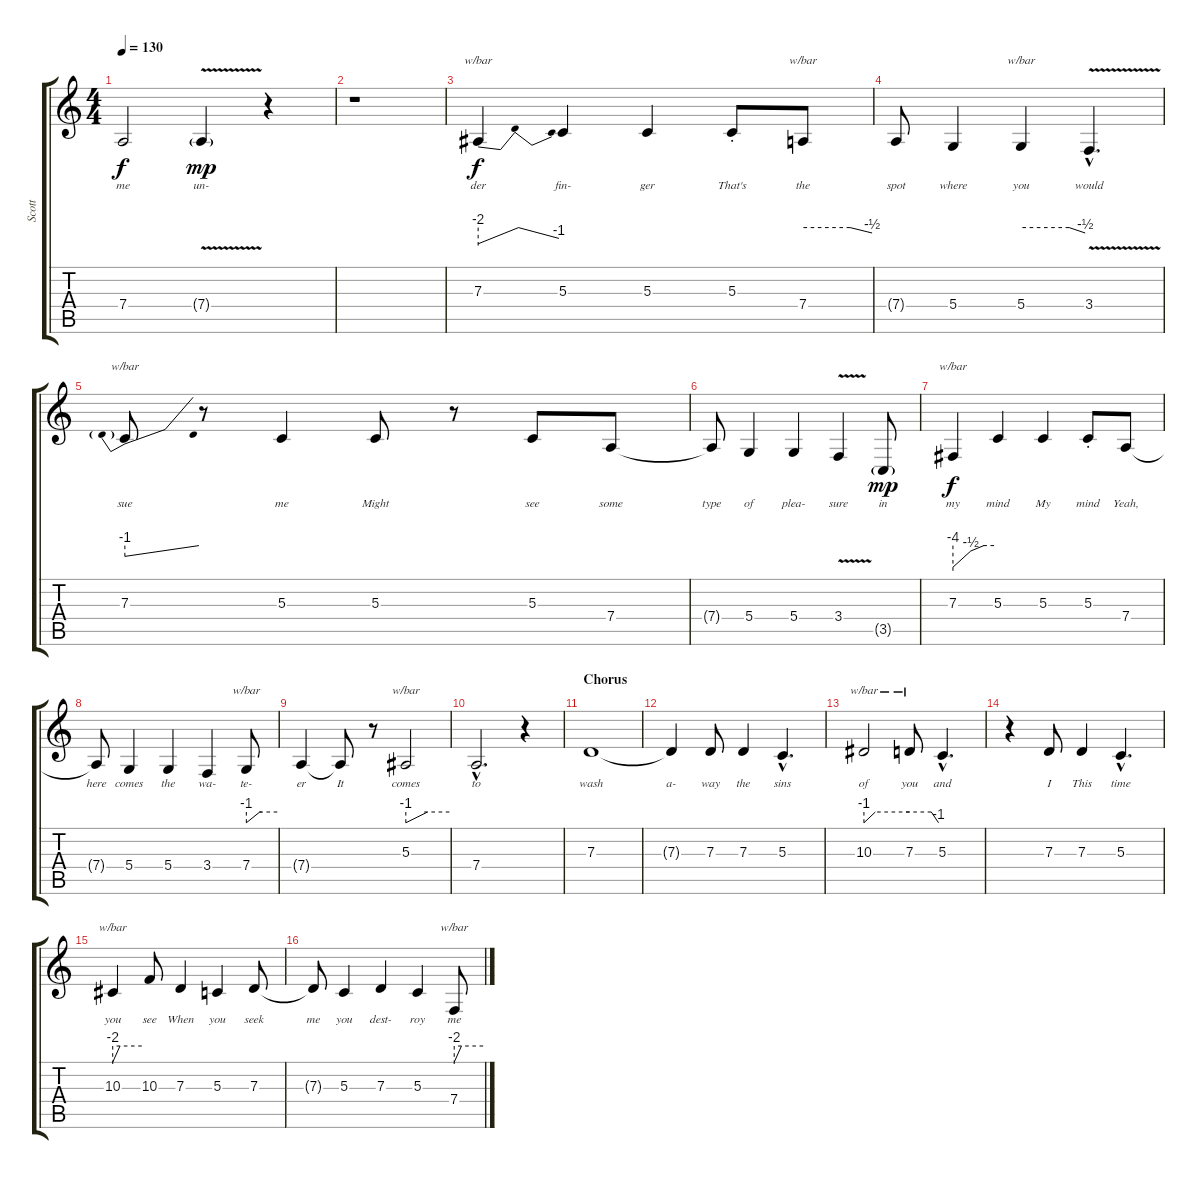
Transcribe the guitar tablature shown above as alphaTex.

\track ("Scott" "Scott") {instrument tenorsax}
\staff {score tabs}
\tuning (E4 B3 G3 D3 A2 E2) {hide}
\ts (4 4)
\tempo 130
\clef g2
\ks c
7.4{t}.2{lyrics (0 "me") lyrics (1 "") lyrics (2 "") lyrics (3 "") lyrics (4 "") dy f} 7.4{v g}.4{lyrics (0 "un-") lyrics (1 "") lyrics (2 "") lyrics (3 "") lyrics (4 "") dy mp} r.4 |
r.1 |
7.3.4{tbe (dip default 0 -8 20 0 45 0 60 -4) lyrics (0 "der") lyrics (1 "") lyrics (2 "") lyrics (3 "") lyrics (4 "") dy f volume 16} 5.3.4{lyrics (0 "fin-") lyrics (1 "") lyrics (2 "") lyrics (3 "") lyrics (4 "")} 5.3.4{lyrics (0 "ger") lyrics (1 "") lyrics (2 "") lyrics (3 "") lyrics (4 "")} 5.3{st}.8{lyrics (0 "That's") lyrics (1 "") lyrics (2 "") lyrics (3 "") lyrics (4 "")} 7.4.8{tbe (custom default 0 0 41 0 60 -2) lyrics (0 "the") lyrics (1 "") lyrics (2 "") lyrics (3 "") lyrics (4 "")} |
7.4{t}.8{lyrics (0 "spot") lyrics (1 "") lyrics (2 "") lyrics (3 "") lyrics (4 "")} 5.4.4{lyrics (0 "where") lyrics (1 "") lyrics (2 "") lyrics (3 "") lyrics (4 "")} 5.4.4{tbe (custom default 0 0 45 0 60 -2) lyrics (0 "you") lyrics (1 "") lyrics (2 "") lyrics (3 "") lyrics (4 "")} 3.4{v hac}.4{d lyrics (0 "would") lyrics (1 "") lyrics (2 "") lyrics (3 "") lyrics (4 "")} |
7.3.8{tbe (predivedive default 0 -4 60 0) lyrics (0 "sue") lyrics (1 "") lyrics (2 "") lyrics (3 "") lyrics (4 "")} r.8 5.3.4{lyrics (0 "me") lyrics (1 "") lyrics (2 "") lyrics (3 "") lyrics (4 "")} 5.3.8{lyrics (0 "Might") lyrics (1 "") lyrics (2 "") lyrics (3 "") lyrics (4 "")} r.8 5.3.8{lyrics (0 "see") lyrics (1 "") lyrics (2 "") lyrics (3 "") lyrics (4 "")} 7.4.8{lyrics (0 "some") lyrics (1 "") lyrics (2 "") lyrics (3 "") lyrics (4 "")} |
7.4{t}.8{lyrics (0 "type") lyrics (1 "") lyrics (2 "") lyrics (3 "") lyrics (4 "")} 5.4.4{lyrics (0 "of") lyrics (1 "") lyrics (2 "") lyrics (3 "") lyrics (4 "")} 5.4.4{lyrics (0 "plea-") lyrics (1 "") lyrics (2 "") lyrics (3 "") lyrics (4 "")} 3.4{v}.4{lyrics (0 "sure") lyrics (1 "") lyrics (2 "") lyrics (3 "") lyrics (4 "")} 3.5{g}.8{lyrics (0 "in") lyrics (1 "") lyrics (2 "") lyrics (3 "") lyrics (4 "") dy mp} |
7.3.4{tbe (custom default 0 -16 26 -2 45 0 60 0) lyrics (0 "my") lyrics (1 "") lyrics (2 "") lyrics (3 "") lyrics (4 "") dy f volume 16} 5.3.4{lyrics (0 "mind") lyrics (1 "") lyrics (2 "") lyrics (3 "") lyrics (4 "")} 5.3.4{lyrics (0 "My") lyrics (1 "") lyrics (2 "") lyrics (3 "") lyrics (4 "")} 5.3{st}.8{lyrics (0 "mind") lyrics (1 "") lyrics (2 "") lyrics (3 "") lyrics (4 "")} 7.4.8{lyrics (0 "Yeah,") lyrics (1 "") lyrics (2 "") lyrics (3 "") lyrics (4 "")} |
7.4{t}.8{lyrics (0 "here") lyrics (1 "") lyrics (2 "") lyrics (3 "") lyrics (4 "")} 5.4.4{lyrics (0 "comes") lyrics (1 "") lyrics (2 "") lyrics (3 "") lyrics (4 "")} 5.4.4{lyrics (0 "the") lyrics (1 "") lyrics (2 "") lyrics (3 "") lyrics (4 "")} 3.4.4{lyrics (0 "wa-") lyrics (1 "") lyrics (2 "") lyrics (3 "") lyrics (4 "")} 7.4.8{tbe (custom default 0 -4 26 0 30 0 60 0) lyrics (0 "te-") lyrics (1 "") lyrics (2 "") lyrics (3 "") lyrics (4 "")} |
7.4{t}.4{lyrics (0 "er") lyrics (1 "") lyrics (2 "") lyrics (3 "") lyrics (4 "")} 7.4{t}.8{lyrics (0 "It") lyrics (1 "") lyrics (2 "") lyrics (3 "") lyrics (4 "")} r.8 5.3.2{tbe (custom default 0 -4 30 0 60 0) lyrics (0 "comes") lyrics (1 "") lyrics (2 "") lyrics (3 "") lyrics (4 "")} |
7.4{hac}.2{d lyrics (0 "to") lyrics (1 "") lyrics (2 "") lyrics (3 "") lyrics (4 "")} r.4 |
\section ("" "Chorus")
7.3.1{lyrics (0 "wash") lyrics (1 "") lyrics (2 "") lyrics (3 "") lyrics (4 "")} |
7.3{t}.4{lyrics (0 "a-") lyrics (1 "") lyrics (2 "") lyrics (3 "") lyrics (4 "")} 7.3.8{lyrics (0 "way") lyrics (1 "") lyrics (2 "") lyrics (3 "") lyrics (4 "")} 7.3.4{lyrics (0 "the") lyrics (1 "") lyrics (2 "") lyrics (3 "") lyrics (4 "")} 5.3{hac}.4{d lyrics (0 "sins") lyrics (1 "") lyrics (2 "") lyrics (3 "") lyrics (4 "")} |
10.3.2{tbe (custom default 0 -4 15 0 60 0) lyrics (0 "of") lyrics (1 "") lyrics (2 "") lyrics (3 "") lyrics (4 "")} 7.3.8{tbe (custom default 0 0 45 0 60 -4) lyrics (0 "you") lyrics (1 "") lyrics (2 "") lyrics (3 "") lyrics (4 "")} 5.3{hac}.4{d lyrics (0 "and") lyrics (1 "") lyrics (2 "") lyrics (3 "") lyrics (4 "")} |
r.4 7.3.8{lyrics (0 "I") lyrics (1 "") lyrics (2 "") lyrics (3 "") lyrics (4 "")} 7.3.4{lyrics (0 "This") lyrics (1 "") lyrics (2 "") lyrics (3 "") lyrics (4 "")} 5.3{hac}.4{d lyrics (0 "time") lyrics (1 "") lyrics (2 "") lyrics (3 "") lyrics (4 "")} |
10.3.4{tbe (custom default 0 -8 15 0 60 0) lyrics (0 "you") lyrics (1 "") lyrics (2 "") lyrics (3 "") lyrics (4 "")} 10.3.8{lyrics (0 "see") lyrics (1 "") lyrics (2 "") lyrics (3 "") lyrics (4 "")} 7.3.4{lyrics (0 "When") lyrics (1 "") lyrics (2 "") lyrics (3 "") lyrics (4 "")} 5.3.4{lyrics (0 "you") lyrics (1 "") lyrics (2 "") lyrics (3 "") lyrics (4 "")} 7.3.8{lyrics (0 "seek") lyrics (1 "") lyrics (2 "") lyrics (3 "") lyrics (4 "")} |
7.3{t}.8{lyrics (0 "me") lyrics (1 "") lyrics (2 "") lyrics (3 "") lyrics (4 "")} 5.3.4{lyrics (0 "you") lyrics (1 "") lyrics (2 "") lyrics (3 "") lyrics (4 "")} 7.3.4{lyrics (0 "dest-") lyrics (1 "") lyrics (2 "") lyrics (3 "") lyrics (4 "")} 5.3.4{lyrics (0 "roy") lyrics (1 "") lyrics (2 "") lyrics (3 "") lyrics (4 "")} 7.4.8{tbe (custom default 0 -8 15 0 60 0) lyrics (0 "me") lyrics (1 "") lyrics (2 "") lyrics (3 "") lyrics (4 "")}
